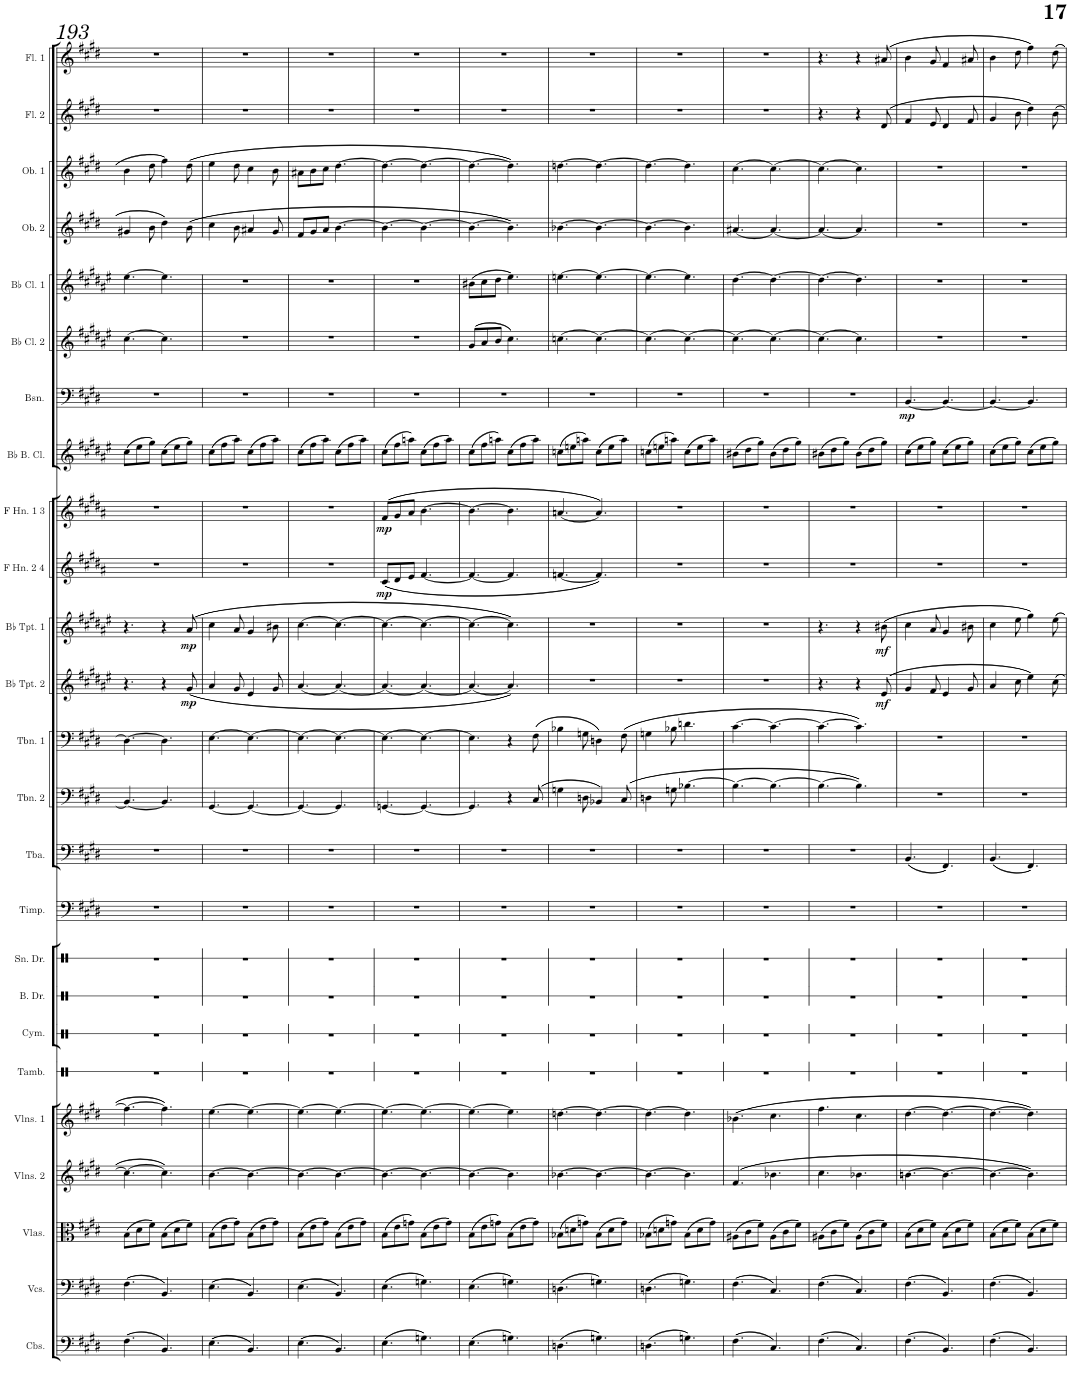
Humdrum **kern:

**kern	**kern	**kern	**kern	**kern	**kern	**kern	**kern	**kern	**kern	**kern	**kern	**kern	**kern	**dynam	**kern	**dynam	**kern	**dynam	**kern	**dynam	**kern	**kern	**dynam	**kern	**kern	**kern	**kern	**kern	**kern
*part25	*part24	*part23	*part22	*part21	*part20	*part19	*part18	*part17	*part16	*part15	*part14	*part13	*part12	*part12	*part11	*part11	*part10	*part10	*part9	*part9	*part8	*part7	*part7	*part6	*part5	*part4	*part3	*part2	*part1
*staff25	*staff24	*staff23	*staff22	*staff21	*staff20	*staff19	*staff18	*staff17	*staff16	*staff15	*staff14	*staff13	*staff12	*staff12	*staff11	*staff11	*staff10	*staff10	*staff9	*staff9	*staff8	*staff7	*staff7	*staff6	*staff5	*staff4	*staff3	*staff2	*staff1
*I"Contrabasses	*I"Violoncellos	*I"Violas	*I"Violins 2	*I"Violins 1	*I"Tambourine	*I"Cymbal	*I"Bass Drum	*I"Snare Drum	*I"Timpani	*I"Tuba	*I"Trombone 2	*I"Trombone 1	*I"Bb Trumpet 2	*	*I"Bb Trumpet 1	*	*I"F Horn 2 &amp; 4	*	*I"F Horn 1 &amp; 3	*	*I"Bb Bass Clarinet	*I"Bassoon	*	*I"Bb Clarinet 2	*I"Bb Clarinet 1	*I"Oboe 2	*I"Oboe 1	*I"Flute 2	*I"Flute 1
*I'Cbs.	*I'Vcs.	*I'Vlas.	*I'Vlns. 2	*I'Vlns. 1	*I'Tamb.	*I'Cym.	*I'B. Dr.	*I'Sn. Dr.	*I'Timp.	*I'Tba.	*I'Tbn. 2	*I'Tbn. 1	*I'Bb Tpt. 2	*	*I'Bb Tpt. 1	*	*I'F Hn. 2 4	*	*I'F Hn. 1 3	*	*I'Bb B. Cl.	*I'Bsn.	*	*I'Bb Cl. 2	*I'Bb Cl. 1	*I'Ob. 2	*I'Ob. 1	*I'Fl. 2	*I'Fl. 1
!!LO:PB:g=z
*clefF4	*clefF4	*clefC3	*clefG2	*clefG2	*clefX	*clefX	*clefX	*clefX	*clefF4	*clefF4	*clefF4	*clefF4	*clefG2	*	*clefG2	*	*clefG2	*	*clefG2	*	*clefG2	*clefF4	*	*clefG2	*clefG2	*clefG2	*clefG2	*clefG2	*clefG2
*Trd7c12	*	*	*	*	*	*	*	*	*	*	*	*	*Trd1c2	*	*Trd1c2	*	*Trd4c7	*	*Trd4c7	*	*Trd8c14	*	*	*Trd1c2	*Trd1c2	*	*	*	*
*k[f#c#g#d#]	*k[f#c#g#d#]	*k[f#c#g#d#]	*k[f#c#g#d#]	*k[f#c#g#d#]	*k[]	*k[]	*k[]	*k[]	*k[f#c#g#d#]	*k[f#c#g#d#]	*k[f#c#g#d#]	*k[f#c#g#d#]	*k[f#c#g#d#a#e#]	*	*k[f#c#g#d#a#e#]	*	*k[f#c#g#d#a#]	*	*k[f#c#g#d#a#]	*	*k[f#c#g#d#a#e#]	*k[f#c#g#d#]	*	*k[f#c#g#d#a#e#]	*k[f#c#g#d#a#e#]	*k[f#c#g#d#]	*k[f#c#g#d#]	*k[f#c#g#d#]	*k[f#c#g#d#]
*M6/8	*M6/8	*M6/8	*M6/8	*M6/8	*M6/8	*M6/8	*M6/8	*M6/8	*M6/8	*M6/8	*M6/8	*M6/8	*M6/8	*	*M6/8	*	*M6/8	*	*M6/8	*	*M6/8	*M6/8	*	*M6/8	*M6/8	*M6/8	*M6/8	*M6/8	*M6/8
=193	=193	=193	=193	=193	=193	=193	=193	=193	=193	=193	=193	=193	=193	=193	=193	=193	=193	=193	=193	=193	=193	=193	=193	=193	=193	=193	=193	=193	=193
(4.F#\	(4.F#\	(8B\L	4.cc#\_	4.ff#\_	2.r	2.r	2.r	2.r	2.r	2.r	4.BB/_	4.D#\_	4.r	.	4.r	.	2.r	.	2.r	.	(8cc#\L	2.r	.	[4.cc#\	[4.ee#\	4g#X/	4b\	2.r	2.r
.	.	8d#\	.	.	.	.	.	.	.	.	.	.	.	.	.	.	.	.	.	.	8ee#\	.	.	.	.	.	.	.	.
.	.	8f#\J)	.	.	.	.	.	.	.	.	.	.	.	.	.	.	.	.	.	.	8gg#\J)	.	.	.	.	8b\	8dd#\	.	.
4.BB/)	4.BB/)	(8B\L	4.cc#\]	4.ff#\]	.	.	.	.	.	.	4.BB/]	4.D#\]	4r	.	4r	.	.	.	.	.	(8cc#\L	.	.	4.cc#\]	4.ee#\]	4dd#\	4ff#\	.	.
.	.	8d#\	.	.	.	.	.	.	.	.	.	.	.	.	.	.	.	.	.	.	8ee#\	.	.	.	.	.	.	.	.
!	!	!	!	!	!	!	!	!	!	!	!	!	!	!LO:DY:b	!	!LO:DY:b	!	!	!	!	!	!	!	!	!	!	!	!	!
.	.	8f#\J)	.	.	.	.	.	.	.	.	.	.	(8g#/	mp	(8a#/	mp	.	.	.	.	8gg#\J)	.	.	.	.	(8b\	(8dd#\	.	.
=194	=194	=194	=194	=194	=194	=194	=194	=194	=194	=194	=194	=194	=194	=194	=194	=194	=194	=194	=194	=194	=194	=194	=194	=194	=194	=194	=194	=194	=194
(4.E\	(4.E\	(8B\L	[4.b\	[4.ee\	2.r	2.r	2.r	2.r	2.r	2.r	[4.GG#/	[4.E\	4a#/	.	4cc#\	.	2.r	.	2.r	.	(8cc#\L	2.r	.	2.r	2.r	4cc#\	4ee\	2.r	2.r
.	.	8e\	.	.	.	.	.	.	.	.	.	.	.	.	.	.	.	.	.	.	8ff#\	.	.	.	.	.	.	.	.
.	.	8g#\J)	.	.	.	.	.	.	.	.	.	.	8g#/	.	8a#/	.	.	.	.	.	8aa#\J)	.	.	.	.	8b\	8dd#\	.	.
4.BB/)	4.BB/)	(8B\L	4.b\_	4.ee\_	.	.	.	.	.	.	4.GG#/_	4.E\_	4e#/	.	4g#/	.	.	.	.	.	(8cc#\L	.	.	.	.	4a#X/	4cc#\	.	.
.	.	8e\	.	.	.	.	.	.	.	.	.	.	.	.	.	.	.	.	.	.	8ff#\	.	.	.	.	.	.	.	.
.	.	8g#\J)	.	.	.	.	.	.	.	.	.	.	8g#/	.	8b#X\	.	.	.	.	.	8aa#\J)	.	.	.	.	8g#/	8b\	.	.
=195	=195	=195	=195	=195	=195	=195	=195	=195	=195	=195	=195	=195	=195	=195	=195	=195	=195	=195	=195	=195	=195	=195	=195	=195	=195	=195	=195	=195	=195
(4.E\	(4.E\	(8B\L	4.b\_	4.ee\_	2.r	2.r	2.r	2.r	2.r	2.r	4.GG#/_	4.E\_	[4.a#/	.	[4.cc#\	.	2.r	.	2.r	.	(8cc#\L	2.r	.	2.r	2.r	8f#/L	8a#X\L	2.r	2.r
.	.	8e\	.	.	.	.	.	.	.	.	.	.	.	.	.	.	.	.	.	.	8ff#\	.	.	.	.	8g#/	8b\	.	.
.	.	8g#\J)	.	.	.	.	.	.	.	.	.	.	.	.	.	.	.	.	.	.	8aa#\J)	.	.	.	.	8a/J	8cc#\J	.	.
4.BB/)	4.BB/)	(8B\L	4.b\_	4.ee\_	.	.	.	.	.	.	4.GG#/]	4.E\_	4.a#/_	.	4.cc#\_	.	.	.	.	.	(8cc#\L	.	.	.	.	[4.b\	[4.dd#\	.	.
.	.	8e\	.	.	.	.	.	.	.	.	.	.	.	.	.	.	.	.	.	.	8ff#\	.	.	.	.	.	.	.	.
.	.	8g#\J)	.	.	.	.	.	.	.	.	.	.	.	.	.	.	.	.	.	.	8aa#\J)	.	.	.	.	.	.	.	.
=196	=196	=196	=196	=196	=196	=196	=196	=196	=196	=196	=196	=196	=196	=196	=196	=196	=196	=196	=196	=196	=196	=196	=196	=196	=196	=196	=196	=196	=196
!	!	!	!	!	!	!	!	!	!	!	!	!	!	!	!	!	!	!LO:DY:b	!	!LO:DY:b	!	!	!	!	!	!	!	!	!
(4.E\	(4.E\	(8B\L	4.b\_	4.ee\_	2.r	2.r	2.r	2.r	2.r	2.r	[4.GGn/	4.E\_	4.a#/_	.	4.cc#\_	.	(8c#/L	mp	(8f#/L	mp	(8cc#\L	2.r	.	2.r	2.r	4.b\_	4.dd#\_	2.r	2.r
.	.	8e\	.	.	.	.	.	.	.	.	.	.	.	.	.	.	8d#/	.	8g#/	.	8ff#\	.	.	.	.	.	.	.	.
.	.	8gn\J)	.	.	.	.	.	.	.	.	.	.	.	.	.	.	8e/J	.	8a#/J	.	8aan\J)	.	.	.	.	.	.	.	.
4.Gn\)	4.Gn\)	(8B\L	4.b\_	4.ee\_	.	.	.	.	.	.	4.GG/_	4.E\_	4.a#/_	.	4.cc#\_	.	[4.f#/	.	[4.b\	.	(8cc#\L	.	.	.	.	4.b\_	4.dd#\_	.	.
.	.	8e\	.	.	.	.	.	.	.	.	.	.	.	.	.	.	.	.	.	.	8ff#\	.	.	.	.	.	.	.	.
.	.	8g\J)	.	.	.	.	.	.	.	.	.	.	.	.	.	.	.	.	.	.	8aa\J)	.	.	.	.	.	.	.	.
=197	=197	=197	=197	=197	=197	=197	=197	=197	=197	=197	=197	=197	=197	=197	=197	=197	=197	=197	=197	=197	=197	=197	=197	=197	=197	=197	=197	=197	=197
(4.E\	(4.E\	(8B\L	4.b\_	4.ee\_	2.r	2.r	2.r	2.r	2.r	2.r	4.GG/]	4.E\]	4.a#/_	.	4.cc#\_	.	4.f#/_	.	4.b\_	.	(8cc#\L	2.r	.	(8g#/L	(8b#X\L	4.b\_	4.dd#\_	2.r	2.r
.	.	8e\	.	.	.	.	.	.	.	.	.	.	.	.	.	.	.	.	.	.	8ff#\	.	.	8a#/	8cc#\	.	.	.	.
.	.	8gn\J)	.	.	.	.	.	.	.	.	.	.	.	.	.	.	.	.	.	.	8aan\J)	.	.	8b/J	8dd#\J	.	.	.	.
4.Gn\)	4.Gn\)	(8B\L	4.b\]	4.ee\]	.	.	.	.	.	.	4r	4r	4.a#/])	.	4.cc#\])	.	4.f#/]	.	4.b\]	.	(8cc#\L	.	.	4.cc#\)	4.ee#\)	4.b\])	4.dd#\])	.	.
.	.	8e\	.	.	.	.	.	.	.	.	.	.	.	.	.	.	.	.	.	.	8ff#\	.	.	.	.	.	.	.	.
.	.	8g\J)	.	.	.	.	.	.	.	.	(8C#/	(8F#\	.	.	.	.	.	.	.	.	8aa\J)	.	.	.	.	.	.	.	.
=198	=198	=198	=198	=198	=198	=198	=198	=198	=198	=198	=198	=198	=198	=198	=198	=198	=198	=198	=198	=198	=198	=198	=198	=198	=198	=198	=198	=198	=198
(4.Dn\	(4.Dn\	(8B-X\L	[4.b-X\	[4.ddn\	2.r	2.r	2.r	2.r	2.r	2.r	4Gn\	4B-X\	2.r	.	2.r	.	[4.fn/	.	[4.an/	.	(8ccn\L	2.r	.	[4.ccn\	[4.een\	[4.b-X\	[4.ddn\	2.r	2.r
.	.	8dn\	.	.	.	.	.	.	.	.	.	.	.	.	.	.	.	.	.	.	8een\	.	.	.	.	.	.	.	.
.	.	8gn\J)	.	.	.	.	.	.	.	.	8Dn\	8Gn\	.	.	.	.	.	.	.	.	8aan\J)	.	.	.	.	.	.	.	.
4.Gn\)	4.Gn\)	(8B-\L	4.b-\_	4.dd\_	.	.	.	.	.	.	4BB-X/)	4Dn\)	.	.	.	.	4.f/])	.	4.a/])	.	(8cc\L	.	.	4.cc\_	4.ee\_	4.b-\_	4.dd\_	.	.
.	.	8d\	.	.	.	.	.	.	.	.	.	.	.	.	.	.	.	.	.	.	8ee\	.	.	.	.	.	.	.	.
.	.	8g\J)	.	.	.	.	.	.	.	.	(8C#/	(8F#\	.	.	.	.	.	.	.	.	8aa\J)	.	.	.	.	.	.	.	.
=199	=199	=199	=199	=199	=199	=199	=199	=199	=199	=199	=199	=199	=199	=199	=199	=199	=199	=199	=199	=199	=199	=199	=199	=199	=199	=199	=199	=199	=199
(4.Dn\	(4.Dn\	(8B-X\L	4.b-\_	4.dd\_	2.r	2.r	2.r	2.r	2.r	2.r	4Dn\	4Gn\	2.r	.	2.r	.	2.r	.	2.r	.	(8ccn\L	2.r	.	4.cc\_	4.ee\_	4.b-\_	4.dd\_	2.r	2.r
.	.	8dn\	.	.	.	.	.	.	.	.	.	.	.	.	.	.	.	.	.	.	8een\	.	.	.	.	.	.	.	.
.	.	8gn\J)	.	.	.	.	.	.	.	.	8Gn\	8B-X\	.	.	.	.	.	.	.	.	8aan\J)	.	.	.	.	.	.	.	.
4.Gn\)	4.Gn\)	(8B-\L	4.b-\]	4.dd\]	.	.	.	.	.	.	[4.B-X\	4.dn\	.	.	.	.	.	.	.	.	(8cc\L	.	.	4.cc\_	4.ee\]	4.b-\]	4.dd\]	.	.
.	.	8d\	.	.	.	.	.	.	.	.	.	.	.	.	.	.	.	.	.	.	8ee\	.	.	.	.	.	.	.	.
.	.	8g\J)	.	.	.	.	.	.	.	.	.	.	.	.	.	.	.	.	.	.	8aa\J)	.	.	.	.	.	.	.	.
=200	=200	=200	=200	=200	=200	=200	=200	=200	=200	=200	=200	=200	=200	=200	=200	=200	=200	=200	=200	=200	=200	=200	=200	=200	=200	=200	=200	=200	=200
(4.F#\	(4.F#\	(8A#X\L	(4.f#/	(4.b-X\	2.r	2.r	2.r	2.r	2.r	2.r	4.B-\_	[4.c#\	2.r	.	2.r	.	2.r	.	2.r	.	(8b#X\L	2.r	.	4.cc\_	[4.dd#\	[4.a#X/	[4.cc#\	2.r	2.r
.	.	8c#\	.	.	.	.	.	.	.	.	.	.	.	.	.	.	.	.	.	.	8dd#\	.	.	.	.	.	.	.	.
.	.	8f#\J)	.	.	.	.	.	.	.	.	.	.	.	.	.	.	.	.	.	.	8gg#\J)	.	.	.	.	.	.	.	.
4.C#/)	4.C#/)	(8A#\L	4.b-X\	4.cc#\	.	.	.	.	.	.	4.B-\_	4.c#\_	.	.	.	.	.	.	.	.	(8b#\L	.	.	4.cc\_	4.dd#\_	4.a#/_	4.cc#\_	.	.
.	.	8c#\	.	.	.	.	.	.	.	.	.	.	.	.	.	.	.	.	.	.	8dd#\	.	.	.	.	.	.	.	.
.	.	8f#\J)	.	.	.	.	.	.	.	.	.	.	.	.	.	.	.	.	.	.	8gg#\J)	.	.	.	.	.	.	.	.
=201	=201	=201	=201	=201	=201	=201	=201	=201	=201	=201	=201	=201	=201	=201	=201	=201	=201	=201	=201	=201	=201	=201	=201	=201	=201	=201	=201	=201	=201
(4.F#\	(4.F#\	(8A#X\L	4.cc#\	4.ff#\	2.r	2.r	2.r	2.r	2.r	2.r	4.B-\_	4.c#\_	4.r	.	4.r	.	2.r	.	2.r	.	(8b#X\L	2.r	.	4.cc\_	4.dd#\_	4.a#/_	4.cc#\_	4.r	4.r
.	.	8c#\	.	.	.	.	.	.	.	.	.	.	.	.	.	.	.	.	.	.	8dd#\	.	.	.	.	.	.	.	.
.	.	8f#\J)	.	.	.	.	.	.	.	.	.	.	.	.	.	.	.	.	.	.	8gg#\J)	.	.	.	.	.	.	.	.
4.C#/)	4.C#/)	(8A#\L	4.b-X\	4.cc#\	.	.	.	.	.	.	4.B-\])	4.c#\])	4r	.	4r	.	.	.	.	.	(8b#\L	.	.	4.cc\]	4.dd#\]	4.a#/]	4.cc#\]	4r	4r
.	.	8c#\	.	.	.	.	.	.	.	.	.	.	.	.	.	.	.	.	.	.	8dd#\	.	.	.	.	.	.	.	.
!	!	!	!	!	!	!	!	!	!	!	!	!	!	!LO:DY:b	!	!LO:DY:b	!	!	!	!	!	!	!	!	!	!	!	!	!
.	.	8f#\J)	.	.	.	.	.	.	.	.	.	.	(8e#/	mf	(8b#X\	mf	.	.	.	.	8gg#\J)	.	.	.	.	.	.	(8d#/	(8a#X/
=202	=202	=202	=202	=202	=202	=202	=202	=202	=202	=202	=202	=202	=202	=202	=202	=202	=202	=202	=202	=202	=202	=202	=202	=202	=202	=202	=202	=202	=202
!	!	!	!	!	!	!	!	!	!	!	!	!	!	!	!	!	!	!	!	!	!	!	!LO:DY:b	!	!	!	!	!	!
(4.F#\	(4.F#\	(8B\L	[4.bn\	[4.dd#\	2.r	2.r	2.r	2.r	2.r	(4.BB/	2.r	2.r	4g#/	.	4cc#\	.	2.r	.	2.r	.	(8cc#\L	[4.BB/	mp	2.r	2.r	2.r	2.r	4f#/	4b\
.	.	8d#\	.	.	.	.	.	.	.	.	.	.	.	.	.	.	.	.	.	.	8ee#\	.	.	.	.	.	.	.	.
.	.	8f#\J)	.	.	.	.	.	.	.	.	.	.	8f#/	.	8a#/	.	.	.	.	.	8gg#\J)	.	.	.	.	.	.	8e/	8g#/
4.BB/)	4.BB/)	(8B\L	4.b\_	4.dd#\_	.	.	.	.	.	4.FF#/)	.	.	4e#/	.	4g#/	.	.	.	.	.	(8cc#\L	4.BB/_	.	.	.	.	.	4d#/	4f#/
.	.	8d#\	.	.	.	.	.	.	.	.	.	.	.	.	.	.	.	.	.	.	8ee#\	.	.	.	.	.	.	.	.
.	.	8f#\J)	.	.	.	.	.	.	.	.	.	.	8g#/	.	8b#X\	.	.	.	.	.	8gg#\J)	.	.	.	.	.	.	8f#/	8a#X/
=203	=203	=203	=203	=203	=203	=203	=203	=203	=203	=203	=203	=203	=203	=203	=203	=203	=203	=203	=203	=203	=203	=203	=203	=203	=203	=203	=203	=203	=203
(4.F#\	(4.F#\	(8B\L	4.b\_	4.dd#\_	2.r	2.r	2.r	2.r	2.r	(4.BB/	2.r	2.r	4a#/	.	4cc#\	.	2.r	.	2.r	.	(8cc#\L	4.BB/_	.	2.r	2.r	2.r	2.r	4g#/	4b\
.	.	8d#\	.	.	.	.	.	.	.	.	.	.	.	.	.	.	.	.	.	.	8ee#\	.	.	.	.	.	.	.	.
.	.	8f#\J)	.	.	.	.	.	.	.	.	.	.	8cc#\	.	8ee#\	.	.	.	.	.	8gg#\J)	.	.	.	.	.	.	8b\	8dd#\
4.BB/)	4.BB/)	(8B\L	4.b\])	4.dd#\])	.	.	.	.	.	4.FF#/)	.	.	4ee#\)	.	4gg#\)	.	.	.	.	.	(8cc#\L	4.BB/]	.	.	.	.	.	4dd#\)	4ff#\)
.	.	8d#\	.	.	.	.	.	.	.	.	.	.	.	.	.	.	.	.	.	.	8ee#\	.	.	.	.	.	.	.	.
.	.	8f#\J)	.	.	.	.	.	.	.	.	.	.	8cc#\	.	8ee#\	.	.	.	.	.	8gg#\J)	.	.	.	.	.	.	8b\	8dd#\
=	=	=	=	=	=	=	=	=	=	=	=	=	=	=	=	=	=	=	=	=	=	=	=	=	=	=	=	=	=
*-	*-	*-	*-	*-	*-	*-	*-	*-	*-	*-	*-	*-	*-	*-	*-	*-	*-	*-	*-	*-	*-	*-	*-	*-	*-	*-	*-	*-	*-
